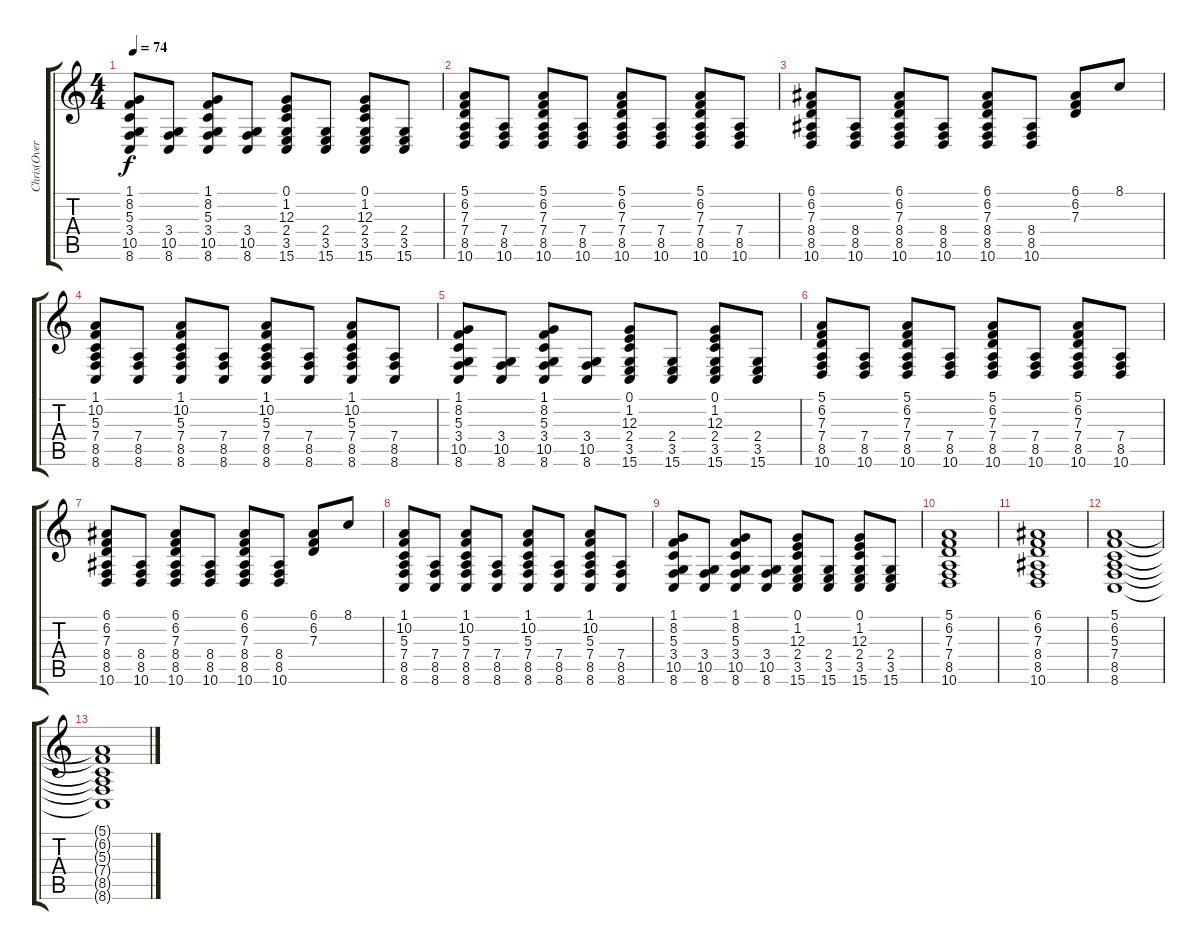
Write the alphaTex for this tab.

\track ("Chris(Overdub)" "Chris(Over") {instrument brightacousticpiano}
\staff {score tabs}
\tuning (E4 B3 G3 D3 A2 E2) {hide}
\ts (4 4)
\tempo 74
\clef g2
\ks c
(1.1 8.2 5.3 3.4 10.5 8.6).8{dy f} (3.4 10.5 8.6).8 (1.1 8.2 5.3 3.4 10.5 8.6).8 (3.4 10.5 8.6).8 (0.1 1.2 12.3 2.4 3.5 15.6).8 (2.4 3.5 15.6).8 (0.1 1.2 12.3 2.4 3.5 15.6).8 (2.4 3.5 15.6).8 |
(5.1 6.2 7.3 7.4 8.5 10.6).8 (7.4 8.5 10.6).8 (5.1 6.2 7.3 7.4 8.5 10.6).8 (7.4 8.5 10.6).8 (5.1 6.2 7.3 7.4 8.5 10.6).8 (7.4 8.5 10.6).8 (5.1 6.2 7.3 7.4 8.5 10.6).8 (7.4 8.5 10.6).8 |
(6.1 6.2 7.3 8.4 8.5 10.6).8 (8.4 8.5 10.6).8 (6.1 6.2 7.3 8.4 8.5 10.6).8 (8.4 8.5 10.6).8 (6.1 6.2 7.3 8.4 8.5 10.6).8 (8.4 8.5 10.6).8 (6.1 6.2 7.3).8 8.1.8 |
(1.1 10.2 5.3 7.4 8.5 8.6).8 (7.4 8.5 8.6).8 (1.1 10.2 5.3 7.4 8.5 8.6).8 (7.4 8.5 8.6).8 (1.1 10.2 5.3 7.4 8.5 8.6).8 (7.4 8.5 8.6).8 (1.1 10.2 5.3 7.4 8.5 8.6).8 (7.4 8.5 8.6).8 |
(1.1 8.2 5.3 3.4 10.5 8.6).8 (3.4 10.5 8.6).8 (1.1 8.2 5.3 3.4 10.5 8.6).8 (3.4 10.5 8.6).8 (0.1 1.2 12.3 2.4 3.5 15.6).8 (2.4 3.5 15.6).8 (0.1 1.2 12.3 2.4 3.5 15.6).8 (2.4 3.5 15.6).8 |
(5.1 6.2 7.3 7.4 8.5 10.6).8 (7.4 8.5 10.6).8 (5.1 6.2 7.3 7.4 8.5 10.6).8 (7.4 8.5 10.6).8 (5.1 6.2 7.3 7.4 8.5 10.6).8 (7.4 8.5 10.6).8 (5.1 6.2 7.3 7.4 8.5 10.6).8 (7.4 8.5 10.6).8 |
(6.1 6.2 7.3 8.4 8.5 10.6).8 (8.4 8.5 10.6).8 (6.1 6.2 7.3 8.4 8.5 10.6).8 (8.4 8.5 10.6).8 (6.1 6.2 7.3 8.4 8.5 10.6).8 (8.4 8.5 10.6).8 (6.1 6.2 7.3).8 8.1.8 |
(1.1 10.2 5.3 7.4 8.5 8.6).8 (7.4 8.5 8.6).8 (1.1 10.2 5.3 7.4 8.5 8.6).8 (7.4 8.5 8.6).8 (1.1 10.2 5.3 7.4 8.5 8.6).8 (7.4 8.5 8.6).8 (1.1 10.2 5.3 7.4 8.5 8.6).8 (7.4 8.5 8.6).8 |
(1.1 8.2 5.3 3.4 10.5 8.6).8 (3.4 10.5 8.6).8 (1.1 8.2 5.3 3.4 10.5 8.6).8 (3.4 10.5 8.6).8 (0.1 1.2 12.3 2.4 3.5 15.6).8 (2.4 3.5 15.6).8 (0.1 1.2 12.3 2.4 3.5 15.6).8 (2.4 3.5 15.6).8 |
(5.1 6.2 7.3 7.4 8.5 10.6).1 |
(6.1 6.2 7.3 8.4 8.5 10.6).1 |
(5.1 6.2 5.3 7.4 8.5 8.6).1 |
(5.1{t} 6.2{t} 5.3{t} 7.4{t} 8.5{t} 8.6{t}).1
